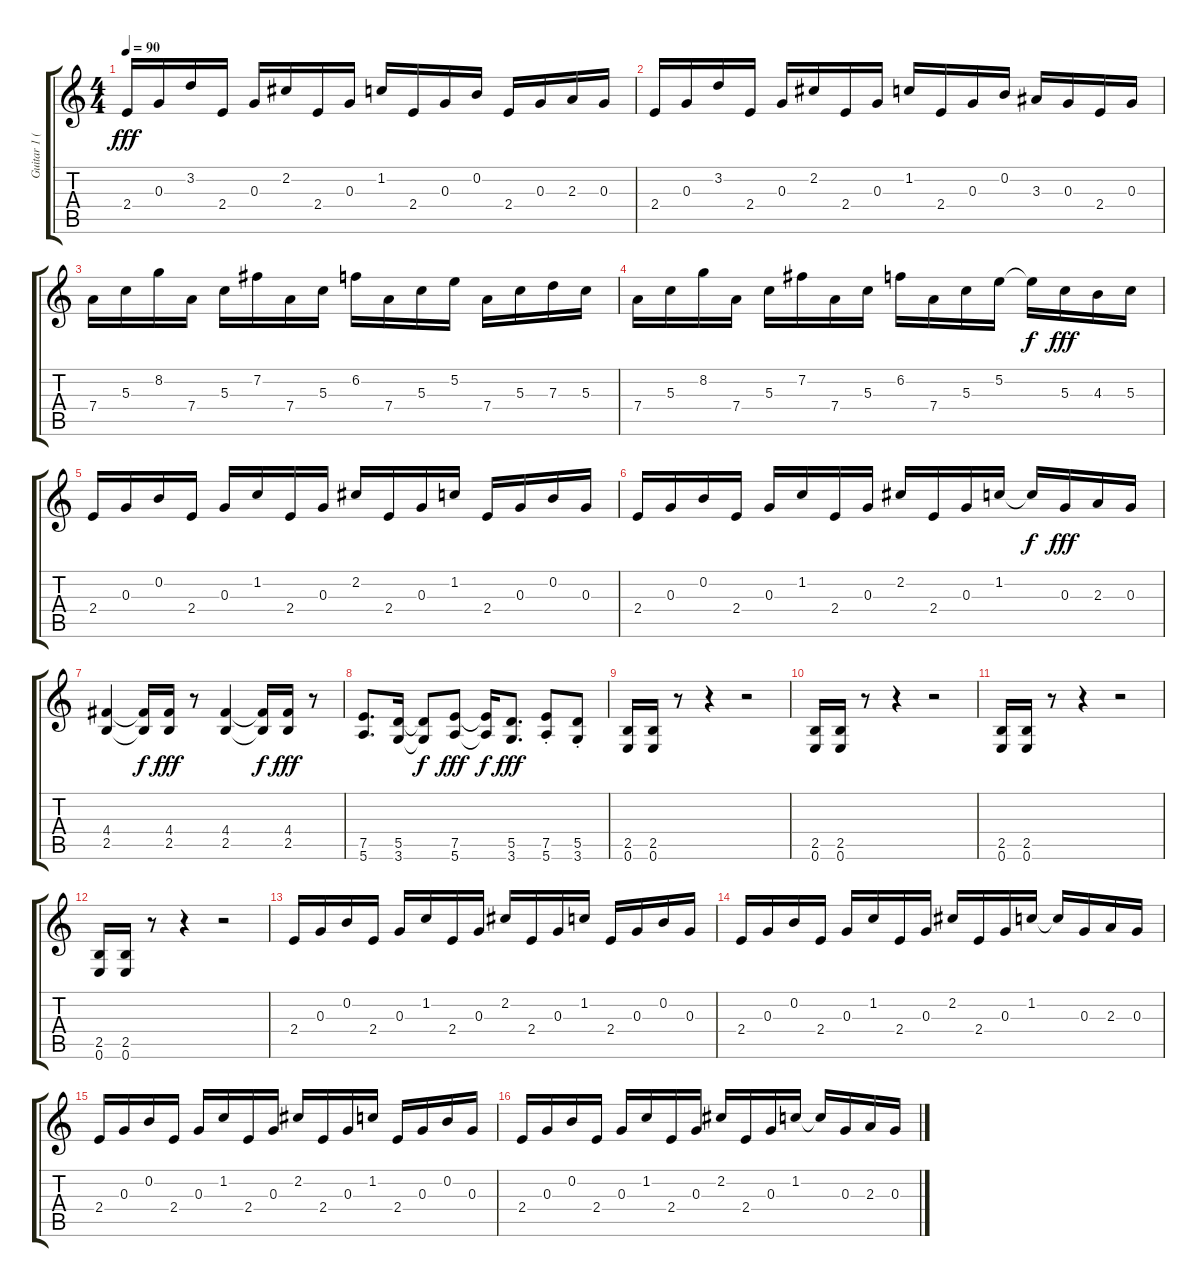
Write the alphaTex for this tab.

\track ("Guitar 1 (Rhythm 1)" "Guitar 1 (") {instrument distortionguitar}
\staff {score tabs}
\tuning (E4 B3 G3 D3 A2 E2) {hide}
\ts (4 4)
\tempo 90
\clef g2
\ks c
2.4.16{dy fff} 0.3.16 3.2.16 2.4.16 0.3.16 2.2.16 2.4.16 0.3.16 1.2.16 2.4.16 0.3.16 0.2.16 2.4.16 0.3.16 2.3.16 0.3.16 |
2.4.16 0.3.16 3.2.16 2.4.16 0.3.16 2.2.16 2.4.16 0.3.16 1.2.16 2.4.16 0.3.16 0.2.16 3.3.16 0.3.16 2.4.16 0.3.16 |
7.4.16 5.3.16 8.2.16 7.4.16 5.3.16 7.2.16 7.4.16 5.3.16 6.2.16 7.4.16 5.3.16 5.2.16 7.4.16 5.3.16 7.3.16 5.3.16 |
7.4.16 5.3.16 8.2.16 7.4.16 5.3.16 7.2.16 7.4.16 5.3.16 6.2.16 7.4.16 5.3.16 5.2.16 5.2{t}.16{dy f} 5.3.16{dy fff} 4.3.16 5.3.16 |
2.4.16 0.3.16 0.2.16 2.4.16 0.3.16 1.2.16 2.4.16 0.3.16 2.2.16 2.4.16 0.3.16 1.2.16 2.4.16 0.3.16 0.2.16 0.3.16 |
2.4.16 0.3.16 0.2.16 2.4.16 0.3.16 1.2.16 2.4.16 0.3.16 2.2.16 2.4.16 0.3.16 1.2.16 1.2{t}.16{dy f} 0.3.16{dy fff} 2.3.16 0.3.16 |
(4.4 2.5).4 (4.4{t} 2.5{t}).16{dy f} (4.4 2.5).16{dy fff} r.8 (4.4 2.5).4 (4.4{t} 2.5{t}).16{dy f} (4.4 2.5).16{dy fff} r.8 |
(7.5 5.6).8{d} (5.5 3.6).16 (5.5{t} 3.6{t}).8{dy f} (7.5 5.6).8{dy fff} (7.5{t} 5.6{t}).16{dy f} (5.5 3.6).8{d dy fff} (7.5{st} 5.6{st}).8 (5.5{st} 3.6{st}).8 |
(2.5 0.6).16 (2.5 0.6).16 r.8 r.4 r.2 |
(2.5 0.6).16 (2.5 0.6).16 r.8 r.4 r.2 |
(2.5 0.6).16 (2.5 0.6).16 r.8 r.4 r.2 |
(2.5 0.6).16 (2.5 0.6).16 r.8 r.4 r.2 |
2.4.16 0.3.16 0.2.16 2.4.16 0.3.16 1.2.16 2.4.16 0.3.16 2.2.16 2.4.16 0.3.16 1.2.16 2.4.16 0.3.16 0.2.16 0.3.16 |
2.4.16 0.3.16 0.2.16 2.4.16 0.3.16 1.2.16 2.4.16 0.3.16 2.2.16 2.4.16 0.3.16 1.2.16 1.2{t}.16 0.3.16 2.3.16 0.3.16 |
2.4.16 0.3.16 0.2.16 2.4.16 0.3.16 1.2.16 2.4.16 0.3.16 2.2.16 2.4.16 0.3.16 1.2.16 2.4.16 0.3.16 0.2.16 0.3.16 |
2.4.16 0.3.16 0.2.16 2.4.16 0.3.16 1.2.16 2.4.16 0.3.16 2.2.16 2.4.16 0.3.16 1.2.16 1.2{t}.16 0.3.16 2.3.16 0.3.16
